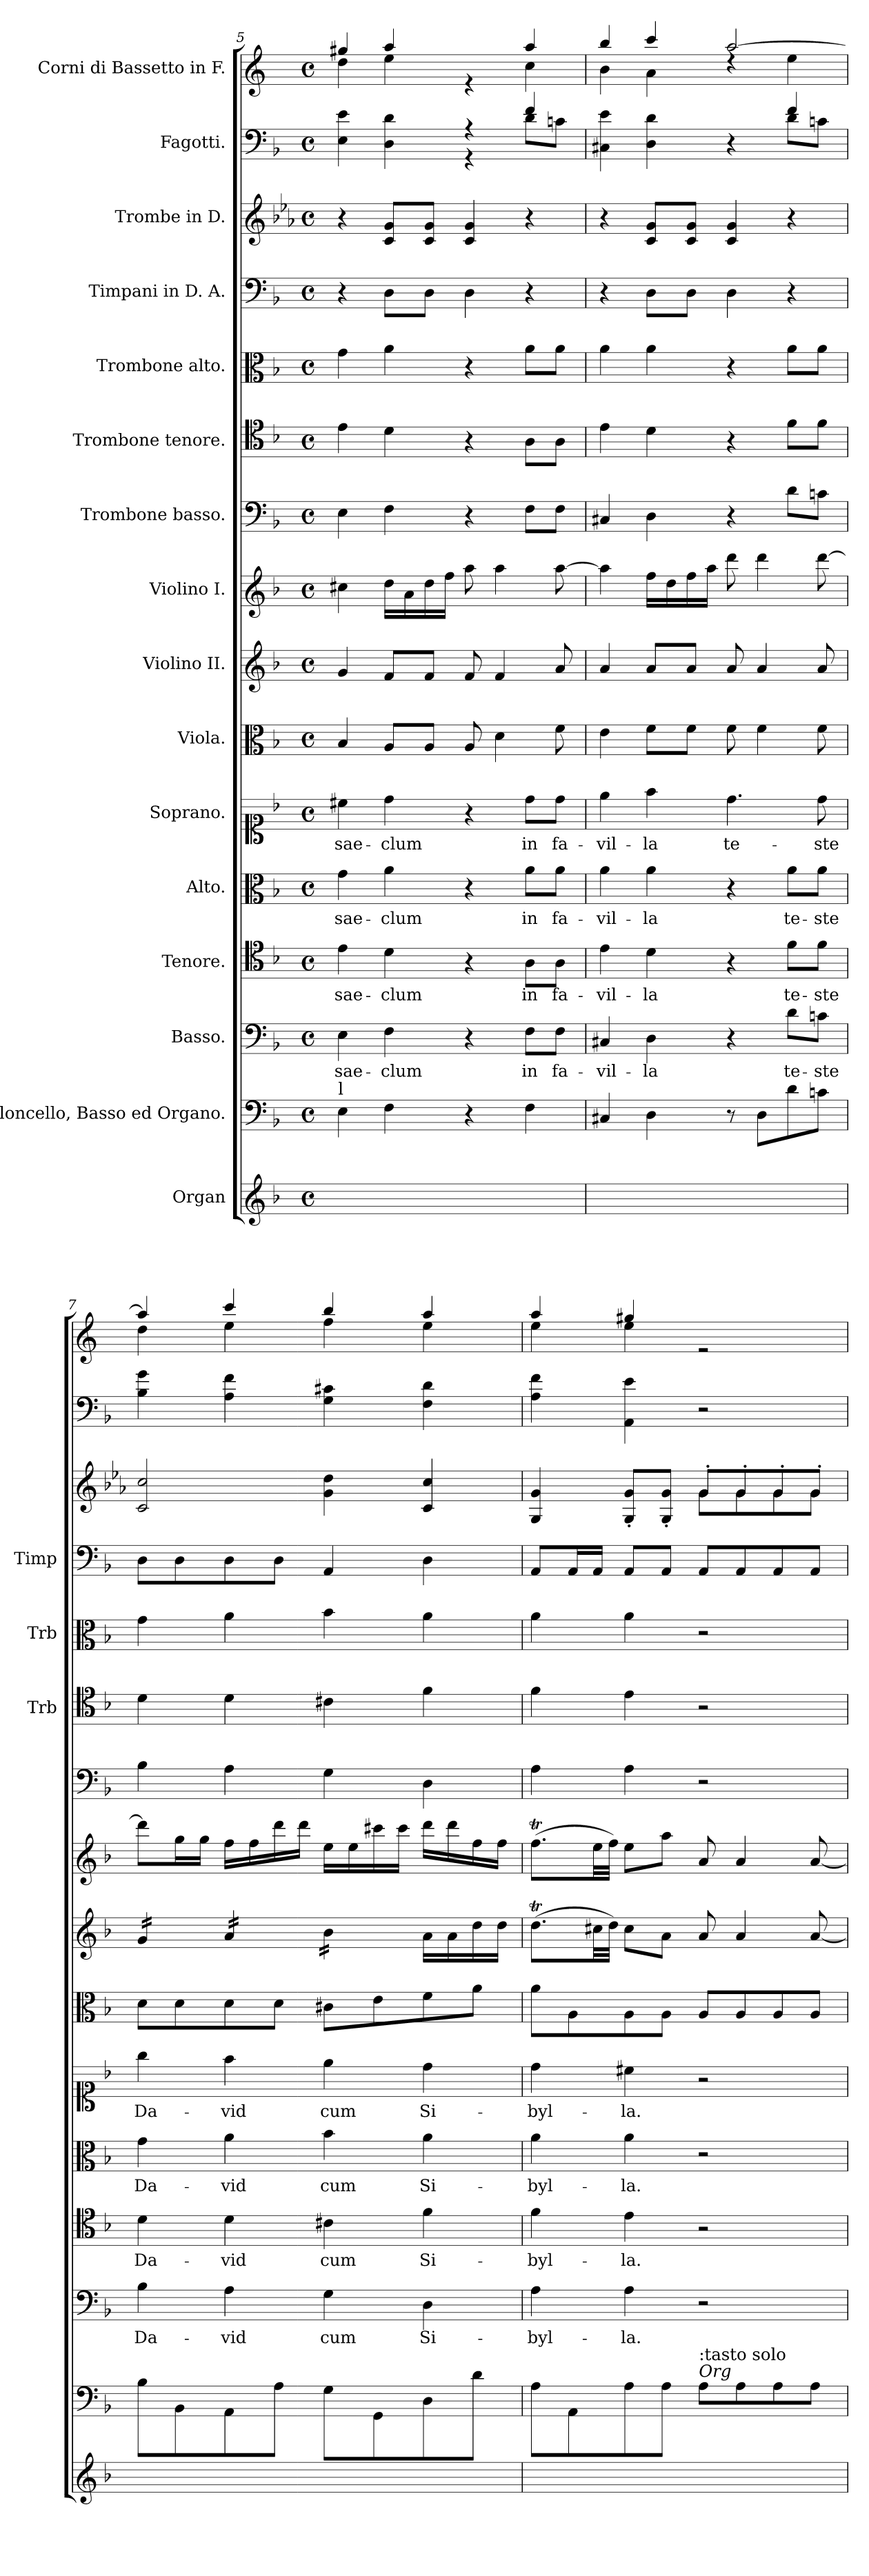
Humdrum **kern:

**kern	**kern	**kern	**text	**kern	**text	**kern	**text	**kern	**text	**kern	**kern	**kern	**kern	**kern	**kern	**kern	**kern	**kern	**kern
*part16	*part15	*part14	*part14	*part13	*part13	*part12	*part12	*part11	*part11	*part10	*part9	*part8	*part7	*part6	*part5	*part4	*part3	*part2	*part1
*staff16	*staff15	*staff14	*staff14	*staff13	*staff13	*staff12	*staff12	*staff11	*staff11	*staff10	*staff9	*staff8	*staff7	*staff6	*staff5	*staff4	*staff3	*staff2	*staff1
*I"Organ	*I"Violoncello, Basso ed Organo.	*I"Basso.	*	*I"Tenore.	*	*I"Alto.	*	*I"Soprano.	*	*I"Viola.	*I"Violino II.	*I"Violino I.	*I"Trombone basso.	*I"Trombone tenore.	*I"Trombone alto.	*I"Timpani in D. A.	*I"Trombe in D.	*I"Fagotti.	*I"Corni di Bassetto in F.
*	*	*	*	*	*	*	*	*	*	*	*	*	*	*I'Trb	*I'Trb	*I'Timp	*	*	*
!!LO:PB:g=z
*clefG2	*clefF4	*clefF4	*	*clefC4	*	*clefC3	*	*clefC1	*	*clefC3	*clefG2	*clefG2	*clefF4	*clefC4	*clefC3	*clefF4	*clefG2	*clefF4	*clefG2
*	*	*	*	*	*	*	*	*	*	*	*	*	*	*	*	*	*ITrd-1c-2	*	*ITrd1c2
*k[b-]	*k[b-]	*k[b-]	*	*k[b-]	*	*k[b-]	*	*k[b-]	*	*k[b-]	*k[b-]	*k[b-]	*k[b-]	*k[b-]	*k[b-]	*k[b-]	*k[b-]	*k[b-]	*k[b-e-]
*M4/4	*M4/4	*M4/4	*	*M4/4	*	*M4/4	*	*M4/4	*	*M4/4	*M4/4	*M4/4	*M4/4	*M4/4	*M4/4	*M4/4	*M4/4	*M4/4	*M4/4
*met(c)	*met(c)	*met(c)	*	*met(c)	*	*met(c)	*	*met(c)	*	*met(c)	*met(c)	*met(c)	*met(c)	*met(c)	*met(c)	*met(c)	*met(c)	*met(c)	*met(c)
=5	=5	=5	=5	=5	=5	=5	=5	=5	=5	=5	=5	=5	=5	=5	=5	=5	=5	=5	=5
*^	*^	*	*	*	*	*	*	*	*	*	*	*	*	*	*	*	*	*	*
!	!	!LO:TX:a:t=l	!	!	!	!	!	!	!	!	!	!	!	!	!	!	!	!	!	!	!
!	!	!	!	!	!LO:LY:b	!	!LO:LY:b	!	!LO:LY:b	!	!LO:LY:b	!	!	!	!	!	!	!	!	!	!
*	*	*	*	*	*	*	*	*	*	*	*	*	*	*	*	*	*	*	*	*^	*^
4e\yy 4g\yy 4b-\yy 4cc#X\yy	4E\yy	4E\	4EE/yy	4E\	sae-	4e\	sae-	4g\	sae-	4cc#X\	sae-	4B-/	4g/	4cc#X\	4E\	4e\	4g\	4r	4r	4E\ 4e\	2ryy	4ff#X/	4cc\
!	!	!	!	!	!LO:LY:b	!	!LO:LY:b	!	!LO:LY:b	!	!LO:LY:b	!	!	!	!	!	!	!	!	!	!	!	!
4f\yy 4a\yy 4dd\yy	4F\yy	4F\	4FF/yy	4F\	-clum	4d\	-clum	4a\	-clum	4dd\	-clum	8A/L	8f/L	16dd\LL	4F\	4d\	4a\	8D\L	8d/ 8a/L	4D\ 4d\	.	4gg/	4dd\
.	.	.	.	.	.	.	.	.	.	.	.	.	.	16a\	.	.	.	.	.	.	.	.	.
.	.	.	.	.	.	.	.	.	.	.	.	8A/J	8f/J	16dd\	.	.	.	8D\J	8d/ 8a/J	.	.	.	.
.	.	.	.	.	.	.	.	.	.	.	.	.	.	16ff\JJ	.	.	.	.	.	.	.	.	.
4rGGyy	4ryy	4r	4ryy	4r	.	4r	.	4r	.	4r	.	8A/	8f/	8aa\	4r	4r	4r	4D\	4d/ 4a/	4rGG	4rA	4re	4ryy
.	.	.	.	.	.	.	.	.	.	.	.	4d\	4f/	4aa\	.	.	.	.	.	.	.	.	.
!	!	!	!	!	!LO:LY:b	!	!LO:LY:b	!	!LO:LY:b	!	!LO:LY:b	!	!	!	!	!	!	!	!	!	!	!	!
4f\yy 4a\yy 4dd\yy	4F\yy	4F\	4FF/yy	8F\L	in	8A\L	in	8a\L	in	8dd\L	in	.	.	.	8F\L	8A\L	8a\L	4r	4r	4f/	8d\L	4gg/	4b-\
!	!	!	!	!	!LO:LY:b	!	!LO:LY:b	!	!LO:LY:b	!	!LO:LY:b	!	!	!	!	!	!	!	!	!	!	!	!
.	.	.	.	8F\J	fa-	8A\J	fa-	8a\J	fa-	8dd\J	fa-	8f\	8a/	[8aa\	8F\J	8A\J	8a\J	.	.	.	8cn\J	.	.
=6	=6	=6	=6	=6	=6	=6	=6	=6	=6	=6	=6	=6	=6	=6	=6	=6	=6	=6	=6	=6	=6	=6	=6
!	!	!	!	!	!LO:LY:b	!	!LO:LY:b	!	!LO:LY:b	!	!LO:LY:b	!	!	!	!	!	!	!	!	!	!	!	!
4c#X\yy 4e\yy 4a\yy	4C#X/yy	4C#X/	4CC#X/yy	4C#X/	-vil-	4e\	-vil-	4a\	-vil-	4ee\	-vil-	4e\	4a/	4aa\]	4C#X/	4e\	4a\	4r	4r	4C#X\ 4e\	2.ryy	4aa/	4a\
!	!	!	!	!	!LO:LY:b	!	!LO:LY:b	!	!LO:LY:b	!	!LO:LY:b	!	!	!	!	!	!	!	!	!	!	!	!
4d\yy 4f\yy 4a\yy	4D\yy	4D\	4DD/yy	4D\	-la	4d\	-la	4a\	-la	4ff\	-la	8f\L	8a/L	16ff\LL	4D\	4d\	4a\	8D\L	8d/ 8a/L	4D\ 4d\	.	4bb-/	4g\
.	.	.	.	.	.	.	.	.	.	.	.	.	.	16dd\	.	.	.	.	.	.	.	.	.
.	.	.	.	.	.	.	.	.	.	.	.	8f\J	8a/J	16ff\	.	.	.	8D\J	8d/ 8a/J	.	.	.	.
.	.	.	.	.	.	.	.	.	.	.	.	.	.	16aa\JJ	.	.	.	.	.	.	.	.	.
!	!	!	!	!	!	!	!	!	!	!	!LO:LY:b	!	!	!	!	!	!	!	!	!	!	!	!
4ryy	8ryy	8r	8ryy	4r	.	4r	.	4r	.	4.dd\	te-	8f\	8a/	8ddd\	4r	4r	4r	4D\	4d/ 4a/	4r	.	[2gg/	4rdd
.	8D\Lyy	8D\L	8DD\Lyy	.	.	.	.	.	.	.	.	4f\	4a/	4ddd\	.	.	.	.	.	.	.	.	.
!	!	!	!	!	!LO:LY:b	!	!LO:LY:b	!	!LO:LY:b	!	!	!	!	!	!	!	!	!	!	!	!	!	!
[8A\yy [8f\yyL	8d\yy	8d\	8D\yy	8d\L	te-	8f\L	te-	8a\L	te-	.	.	.	.	.	8d\L	8f\L	8a\L	4r	4r	4f/	8d\L	.	4dd\
!	!	!	!	!	!LO:LY:b	!	!LO:LY:b	!	!LO:LY:b	!	!LO:LY:b	!	!	!	!	!	!	!	!	!	!	!	!
8A\yy] 8c#\yy 8e\yy 8f\yy]J	8cn\Jyy	8cn\J	8Cn\Jyy	8cn\J	-ste	8f\J	-ste	8a\J	-ste	8dd\	-ste	8f\	8a/	[8ddd\	8cn\J	8f\J	8a\J	.	.	.	8cn\J	.	.
=7	=7	=7	=7	=7	=7	=7	=7	=7	=7	=7	=7	=7	=7	=7	=7	=7	=7	=7	=7	=7	=7	=7	=7
!	!	!	!	!	!LO:LY:b	!	!LO:LY:b	!	!LO:LY:b	!	!LO:LY:b	!	!	!	!	!	!	!	!	!	!	!	!
*	*	*	*	*	*	*	*	*	*	*	*	*	*	*	*	*	*	*	*	*v	*v	*	*
*	*	*	*	*	*	*	*	*	*	*	*	*	*tremolo	*	*	*	*	*	*	*	*	*
4B-\yy 4d\yy 4g\yy	8B-\Lyy	8B-\L	8BB-\Lyy	4B-\	Da-	4d\	Da-	4g\	Da-	4gg\	Da-	8d\L	16g/LL	8ddd\L]	4B-\	4d\	4g\	8D\L	2d/ 2dd/	4B-\ 4g\	4gg/]	4cc\
.	.	.	.	.	.	.	.	.	.	.	.	.	16g/	.	.	.	.	.	.	.	.	.
.	8BB-\yy	8BB-\	8BBB-\yy	.	.	.	.	.	.	.	.	8d\	16g/	16gg\L	.	.	.	8D\	.	.	.	.
.	.	.	.	.	.	.	.	.	.	.	.	.	16g/JJ	16gg\JJ	.	.	.	.	.	.	.	.
!	!	!	!	!	!LO:LY:b	!	!LO:LY:b	!	!LO:LY:b	!	!LO:LY:b	!	!	!	!	!	!	!	!	!	!	!
4A\yy 4d\yy 4f\yy	8AA\yy	8AA\	8AAA\yy	4A\	-vid	4d\	-vid	4a\	-vid	4ff\	-vid	8d\	16a/LL	16ff\LL	4A\	4d\	4a\	8D\	.	4A\ 4f\	4bb-/	4dd\
.	.	.	.	.	.	.	.	.	.	.	.	.	16a/	16ff\	.	.	.	.	.	.	.	.
.	8A\Jyy	8A\J	8AA\Jyy	.	.	.	.	.	.	.	.	8d\J	16a/	16ddd\	.	.	.	8D\J	.	.	.	.
.	.	.	.	.	.	.	.	.	.	.	.	.	16a/JJ	16ddd\JJ	.	.	.	.	.	.	.	.
!	!	!	!	!	!LO:LY:b	!	!LO:LY:b	!	!LO:LY:b	!	!LO:LY:b	!	!	!	!	!	!	!	!	!	!	!
4G\yy 4B-\yy 4c#X\yy 4e\yy	8G\Lyy	8G\L	8GG\Lyy	4G\	cum	4c#X\	cum	4b-\	cum	4ee\	cum	8c#X\L	16b-\LL	16ee\LL	4G\	4c#X\	4b-\	4AA/	4a\ 4ee\	4G\ 4c#X\	4aa/	4ee-\
.	.	.	.	.	.	.	.	.	.	.	.	.	16b-\	16ee\	.	.	.	.	.	.	.	.
.	8GG\yy	8GG\	8GGG\yy	.	.	.	.	.	.	.	.	8e\	16b-\	16ccc#X\	.	.	.	.	.	.	.	.
.	.	.	.	.	.	.	.	.	.	.	.	.	16b-\JJ	16ccc#\JJ	.	.	.	.	.	.	.	.
*	*	*	*	*	*	*	*	*	*	*	*	*	*Xtremolo	*	*	*	*	*	*	*	*	*
!	!	!	!	!	!LO:LY:b	!	!LO:LY:b	!	!LO:LY:b	!	!LO:LY:b	!	!	!	!	!	!	!	!	!	!	!
4d\yy 4f\yy 4a\yy	8D\yy	8D\	8DD\yy	4D\	Si-	4f\	Si-	4a\	Si-	4dd\	Si-	8f\	16a\LL	16ddd\LL	4D\	4f\	4a\	4D\	4d/ 4dd/	4F\ 4d\	4gg/	4dd\
.	.	.	.	.	.	.	.	.	.	.	.	.	16a\	16ddd\	.	.	.	.	.	.	.	.
.	8d\Jyy	8d\J	8D\Jyy	.	.	.	.	.	.	.	.	8a\J	16dd\	16ff\	.	.	.	.	.	.	.	.
.	.	.	.	.	.	.	.	.	.	.	.	.	16dd\JJ	16ff\JJ	.	.	.	.	.	.	.	.
=8	=8	=8	=8	=8	=8	=8	=8	=8	=8	=8	=8	=8	=8	=8	=8	=8	=8	=8	=8	=8	=8	=8
!	!	!	!	!	!LO:LY:b	!	!LO:LY:b	!	!LO:LY:b	!	!LO:LY:b	!	!	!	!	!	!	!	!	!	!	!
*	*	*	*	*	*	*	*	*	*	*	*	*	*	*	*	*	*	*	*^	*	*	*
4A\yy 4d\yy 4f\yy	8A\Lyy	8A\L	8AA\Lyy	4A\	-byl-	4f\	-byl-	4a\	-byl-	4dd\	-byl-	8a\L	(>8.ddT\L	(>8.ffT\L	4A\	4f\	4a\	8AA/L	4A/ 4a/	2ryy	4A\ 4f\	4gg/	4dd\
.	8AA\yy	8AA\	8AAA\yy	.	.	.	.	.	.	.	.	8A\	.	.	.	.	.	16AA/L	.	.	.	.	.
.	.	.	.	.	.	.	.	.	.	.	.	.	32cc#X\LL	32ee\LL	.	.	.	16AA/JJ	.	.	.	.	.
.	.	.	.	.	.	.	.	.	.	.	.	.	32dd\JJJ)	32ff\JJJ)	.	.	.	.	.	.	.	.	.
!	!	!	!	!	!LO:LY:b	!	!LO:LY:b	!	!LO:LY:b	!	!LO:LY:b	!	!	!	!	!	!	!	!	!	!	!	!
4A\yy 4c#X\yy 4e\yy	8A\yy	8A\	8AA\yy	4A\	-la.	4e\	-la.	4a\	-la.	4cc#X\	-la.	8A\	8cc#\L	8ee\L	4A\	4e\	4a\	8AA/L	8A/' 8a/'L	.	4AA\ 4e\	4ff#X/	4dd\
.	8A\Jyy	8A\J	8AA\Jyy	.	.	.	.	.	.	.	.	8A\J	8a\J	8aa\J	.	.	.	8AA/J	8A/' 8a/'J	.	.	.	.
!	!	!LO:TX:a:i:t=Org	!	!	!	!	!	!	!	!	!	!	!	!	!	!	!	!	!	!	!	!	!
!	!	!LO:TX:a:t=&colon;tasto solo	!	!	!	!	!	!	!	!	!	!	!	!	!	!	!	!	!	!	!	!	!
8A\Lyy	8A\Lyy	8A\L	8AA\Lyy	2r	.	2r	.	2r	.	2r	.	8A/L	8a/	8a/	2r	2r	2r	8AA/L	8a'/L	8a\L	2r	2re	2ryy
8A\yy	8A\yy	8A\	8AA\yy	.	.	.	.	.	.	.	.	8A/	4a/	4a/	.	.	.	8AA/	8a'/	8a\	.	.	.
8A\yy	8A\yy	8A\	8AA\yy	.	.	.	.	.	.	.	.	8A/	.	.	.	.	.	8AA/	8a'/	8a\	.	.	.
8A\Jyy	8A\Jyy	8A\J	8AA\Jyy	.	.	.	.	.	.	.	.	8A/J	[8a/	[8a/	.	.	.	8AA/J	8a'/J	8a\J	.	.	.
*v	*v	*	*	*	*	*	*	*	*	*	*	*	*	*	*	*	*	*	*v	*v	*	*v	*v
*	*v	*v	*	*	*	*	*	*	*	*	*	*	*	*	*	*	*	*	*	*
=	=	=	=	=	=	=	=	=	=	=	=	=	=	=	=	=	=	=	=
*-	*-	*-	*-	*-	*-	*-	*-	*-	*-	*-	*-	*-	*-	*-	*-	*-	*-	*-	*-
